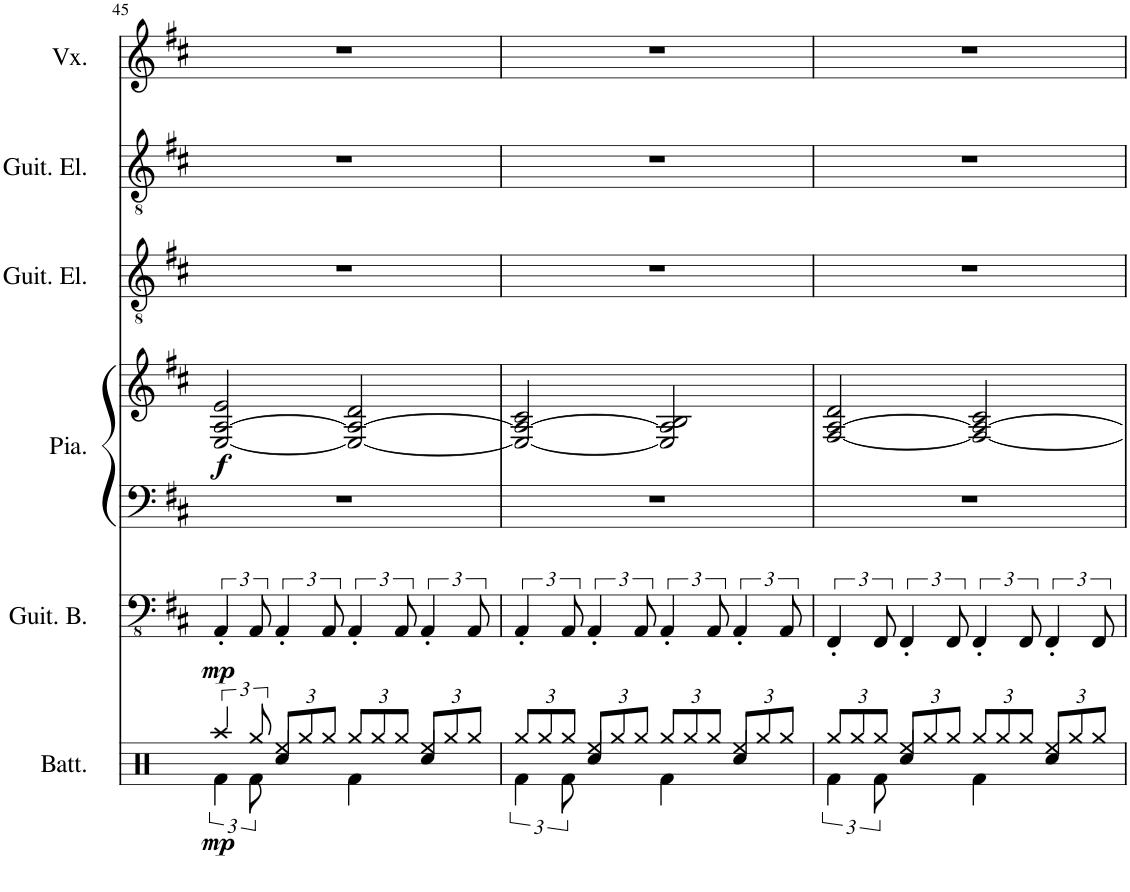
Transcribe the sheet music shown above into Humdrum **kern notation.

**kern	**dynam	**kern	**dynam	**kern	**kern	**dynam	**kern	**kern	**kern
*part6	*part6	*part5	*part5	*part4	*part4	*part4	*part3	*part2	*part1
*staff7	*staff7	*staff6	*staff6	*staff5	*staff4	*staff4/5	*staff3	*staff2	*staff1
*I"Batterie	*	*I"Guitare basse	*	*I"Piano	*	*	*I"Guitare électrique	*I"Guitare électrique	*I"Voix
*I'Batt.	*	*I'Guit. B.	*	*I'Pia.	*	*	*I'Guit. El.	*I'Guit. El.	*I'Vx.
!!LO:PB:g=z
*clefX	*	*clefFv4	*	*clefF4	*clefG2	*	*clefGv2	*clefGv2	*clefG2
*k[]	*	*k[f#c#]	*	*k[f#c#]	*k[f#c#]	*	*k[f#c#]	*k[f#c#]	*k[f#c#]
*M4/4	*	*M4/4	*	*M4/4	*M4/4	*	*M4/4	*M4/4	*M4/4
=45	=45	=45	=45	=45	=45	=45	=45	=45	=45
*^	*	*	*	*	*	*	*	*	*
!	!	!LO:DY:b	!	!LO:DY:b	!	!	!LO:DY:b	!	!	!
6Raa/	6Rf\	mp	6AAA'/	mp	1r	[2E/ [2A/ 2e/	f	1r	1r	1r
12Rgg/	12Rf\	.	12AAA/	.	.	.	.	.	.	.
*Xbrackettup	*	*	*	*	*	*	*	*	*	*
12Ree/L	4Rcc/	.	6AAA'/	.	.	.	.	.	.	.
12Rgg/	.	.	.	.	.	.	.	.	.	.
12Rgg/J	.	.	12AAA/	.	.	.	.	.	.	.
12Rgg/L	4Rf\	.	6AAA'/	.	.	2E/_ 2A/_ 2d/	.	.	.	.
12Rgg/	.	.	.	.	.	.	.	.	.	.
12Rgg/J	.	.	12AAA/	.	.	.	.	.	.	.
12Ree/L	4Rcc/	.	6AAA'/	.	.	.	.	.	.	.
12Rgg/	.	.	.	.	.	.	.	.	.	.
12Rgg/J	.	.	12AAA/	.	.	.	.	.	.	.
=46	=46	=46	=46	=46	=46	=46	=46	=46	=46	=46
*	*brackettup	*	*	*	*	*	*	*	*	*
12Rgg/L	6Rf\	.	6AAA'/	.	1r	2E/_ 2A/_ 2c#/	.	1r	1r	1r
12Rgg/	.	.	.	.	.	.	.	.	.	.
12Rgg/J	12Rf\	.	12AAA/	.	.	.	.	.	.	.
*Xbrackettup	*	*	*	*	*	*	*	*	*	*
12Ree/L	4Rcc/	.	6AAA'/	.	.	.	.	.	.	.
12Rgg/	.	.	.	.	.	.	.	.	.	.
12Rgg/J	.	.	12AAA/	.	.	.	.	.	.	.
12Rgg/L	4Rf\	.	6AAA'/	.	.	2E/] 2A/] 2B/	.	.	.	.
12Rgg/	.	.	.	.	.	.	.	.	.	.
12Rgg/J	.	.	12AAA/	.	.	.	.	.	.	.
12Ree/L	4Rcc/	.	6AAA'/	.	.	.	.	.	.	.
12Rgg/	.	.	.	.	.	.	.	.	.	.
12Rgg/J	.	.	12AAA/	.	.	.	.	.	.	.
=47	=47	=47	=47	=47	=47	=47	=47	=47	=47	=47
*	*brackettup	*	*	*	*	*	*	*	*	*
12Rgg/L	6Rf\	.	6FFF#'/	.	1r	[2F#/ [2A/ 2d/	.	1r	1r	1r
12Rgg/	.	.	.	.	.	.	.	.	.	.
12Rgg/J	12Rf\	.	12FFF#/	.	.	.	.	.	.	.
*Xbrackettup	*	*	*	*	*	*	*	*	*	*
12Ree/L	4Rcc/	.	6FFF#'/	.	.	.	.	.	.	.
12Rgg/	.	.	.	.	.	.	.	.	.	.
12Rgg/J	.	.	12FFF#/	.	.	.	.	.	.	.
12Rgg/L	4Rf\	.	6FFF#'/	.	.	2F#/_ 2A/_ 2c#/	.	.	.	.
12Rgg/	.	.	.	.	.	.	.	.	.	.
12Rgg/J	.	.	12FFF#/	.	.	.	.	.	.	.
12Ree/L	4Rcc/	.	6FFF#'/	.	.	.	.	.	.	.
12Rgg/	.	.	.	.	.	.	.	.	.	.
12Rgg/J	.	.	12FFF#/	.	.	.	.	.	.	.
*v	*v	*	*	*	*	*	*	*	*	*
=	=	=	=	=	=	=	=	=	=
*-	*-	*-	*-	*-	*-	*-	*-	*-	*-
